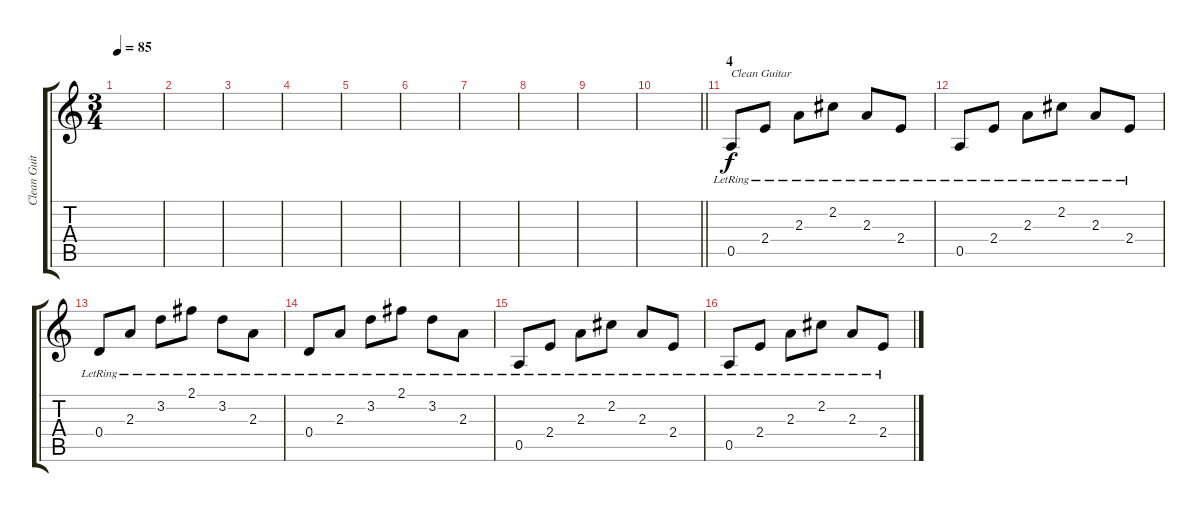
\track ("Clean Guitar" "Clean Guit") {instrument electricguitarjazz}
\staff {score tabs}
\tuning (E4 B3 G3 D3 A2 E2) {hide}
\ts (3 4)
\tempo 85
\clef g2
\ks c
|
|
|
|
|
|
|
|
|
\barLineRight lightlight
|
\section ("" "4")
0.5{lr}.8{txt "Clean Guitar"} 2.4{lr}.8 2.3{lr}.8 2.2{lr}.8 2.3{lr}.8 2.4{lr}.8 |
0.5{lr}.8 2.4{lr}.8 2.3{lr}.8 2.2{lr}.8 2.3{lr}.8 2.4{lr}.8 |
0.4{lr}.8 2.3{lr}.8 3.2{lr}.8 2.1{lr}.8 3.2{lr}.8 2.3{lr}.8 |
0.4{lr}.8 2.3{lr}.8 3.2{lr}.8 2.1{lr}.8 3.2{lr}.8 2.3{lr}.8 |
0.5{lr}.8 2.4{lr}.8 2.3{lr}.8 2.2{lr}.8 2.3{lr}.8 2.4{lr}.8 |
0.5{lr}.8 2.4{lr}.8 2.3{lr}.8 2.2{lr}.8 2.3{lr}.8 2.4{lr}.8
